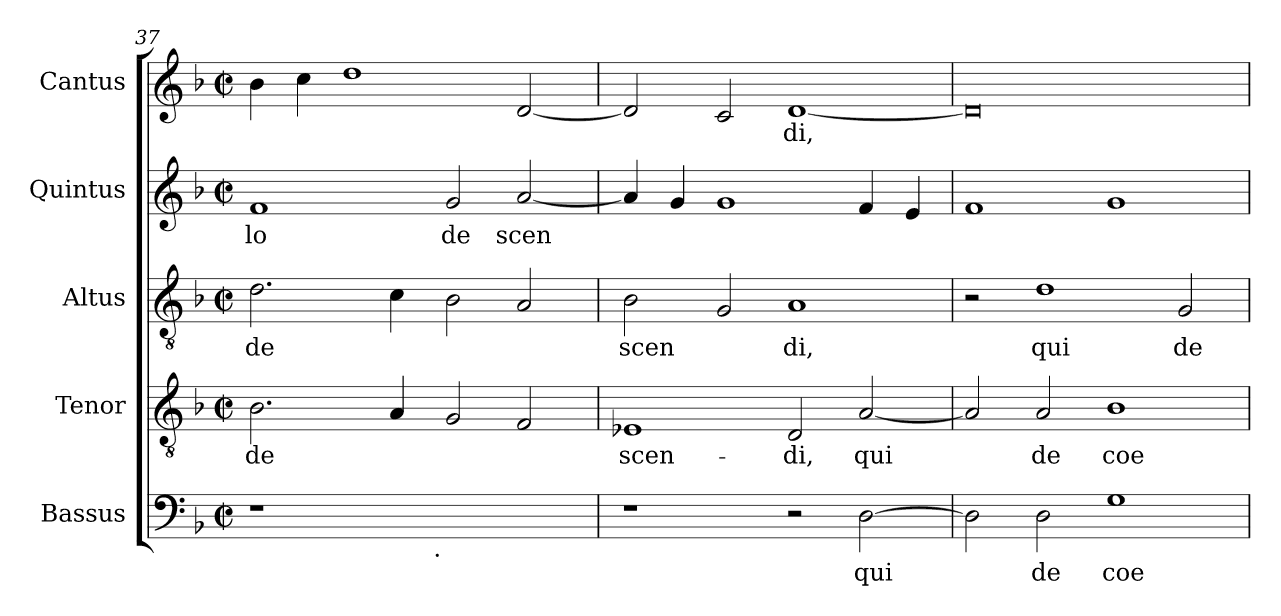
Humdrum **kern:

**kern	**text	**kern	**text	**kern	**text	**kern	**text	**kern	**text
*part5	*part5	*part4	*part4	*part3	*part3	*part2	*part2	*part1	*part1
*staff5	*staff5	*staff4	*staff4	*staff3	*staff3	*staff2	*staff2	*staff1	*staff1
*I"Bassus	*	*I"Tenor	*	*I"Altus	*	*I"Quintus	*	*I"Cantus	*
!!LO:PB:g=z
*clefF4	*	*clefGv2	*	*clefGv2	*	*clefG2	*	*clefG2	*
*k[b-]	*	*k[b-]	*	*k[b-]	*	*k[b-]	*	*k[b-]	*
*F:	*	*F:	*	*F:	*	*F:	*	*F:	*
*M2/2	*	*M2/2	*	*M2/2	*	*M2/2	*	*M2/2	*
*met(c|)	*	*met(c|)	*	*met(c|)	*	*met(c|)	*	*met(c|)	*
=37	=37	=37	=37	=37	=37	=37	=37	=37	=37
!	!	!	!LO:LY:b:cj	!	!LO:LY:b:cj	!	!LO:LY:b:cj	!	!LO:LY:b:cj
*^	*	*	*	*	*	*	*	*	*
1r	2ryy	.	2.B-\	de-	2.d\	de	1f	-lo	4b-\	.
!	!	!	!	!	!	!	!	!	!	!LO:LY:b:cj
.	.	.	.	.	.	.	.	.	4cc\	.
!	!	!	!	!	!	!	!	!	!	!LO:LY:b:cj
.	4...ryy	.	.	.	.	.	.	.	1dd	.
!	!	!	!	!LO:LY:b:cj	!	!LO:LY:b:cj	!	!	!	!
.	.	.	4A/	--	4c\	.	.	.	.	.
!	!LO:TX:b:t=.	!	!	!	!	!	!	!	!	!
.	1ryy	.	.	.	.	.	.	.	.	.
!	!	!	!	!LO:LY:b:cj	!	!LO:LY:b:cj	!	!LO:LY:b:cj	!	!
1ryy	.	.	2G/	--	2B-\	.	2g/	de	.	.
!	!	!	!	!LO:LY:b:cj	!	!LO:LY:b:cj	!	!LO:LY:b:cj	!	!LO:LY:b:cj
.	.	.	2F/	--	2A/	.	[<2a/	scen	[<2d/	.
.	32ryy	.	.	.	.	.	.	.	.	.
=38	=38	=38	=38	=38	=38	=38	=38	=38	=38	=38
!	!	!	!	!LO:LY:b:cj	!	!LO:LY:b:cj	!	!LO:LY:b:cj	!	!LO:LY:b:cj
*v	*v	*	*	*	*	*	*	*	*	*
1r	.	1E-X	-scen-	2B-\	scen	4a/]	.	2d/]	.
!	!	!	!	!	!	!	!LO:LY:b:cj	!	!
.	.	.	.	.	.	4g/	.	.	.
!	!	!	!	!	!LO:LY:b:cj	!	!LO:LY:b:cj	!	!LO:LY:b:cj
.	.	.	.	2G/	.	1g	.	2c/	.
!	!	!	!LO:LY:b:cj	!	!LO:LY:b:cj	!	!	!	!LO:LY:b:cj
2r	.	2D/	-di,	1A	di,	.	.	[<1d	di,
!	!LO:LY:b:cj	!	!LO:LY:b:cj	!	!	!	!LO:LY:b:cj	!	!
[>2D\	qui	[<2A/	qui	.	.	4f/	.	.	.
!	!	!	!	!	!	!	!LO:LY:b:cj	!	!
.	.	.	.	.	.	4e/	.	.	.
=39	=39	=39	=39	=39	=39	=39	=39	=39	=39
!	!LO:LY:b:cj	!	!LO:LY:b:cj	!	!	!	!LO:LY:b:cj	!	!LO:LY:b:cj
2D\]	.	2A/]	.	2r	.	1f	.	0d]	.
!	!LO:LY:b:cj	!	!LO:LY:b:cj	!	!LO:LY:b:cj	!	!	!	!
2D\	de	2A/	de	1d	qui	.	.	.	.
!	!LO:LY:b:cj	!	!LO:LY:b:cj	!	!	!	!LO:LY:b:cj	!	!
1G	coe	1B-	coe-	.	.	1g	.	.	.
!	!	!	!	!	!LO:LY:b:cj	!	!	!	!
.	.	.	.	2G/	de	.	.	.	.
=	=	=	=	=	=	=	=	=	=
*-	*-	*-	*-	*-	*-	*-	*-	*-	*-
